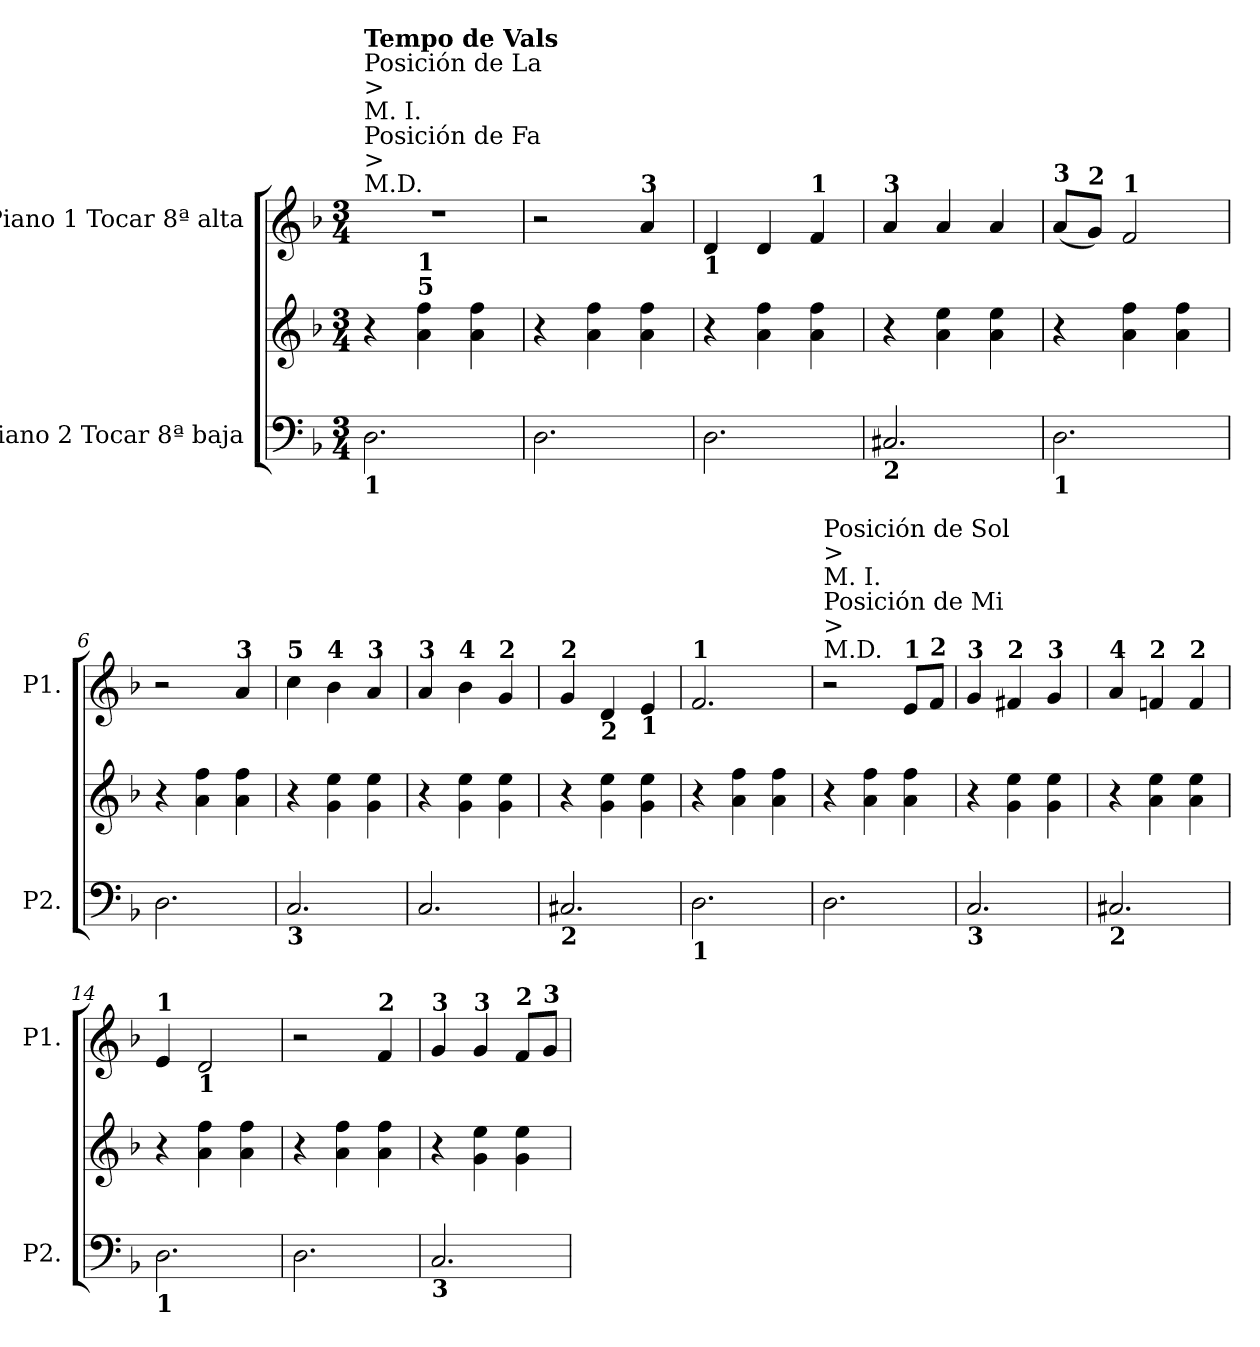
**kern	**kern	**kern
*part2	*part2	*part1
*staff3	*staff2	*staff1
*I"Piano 2 Tocar 8ª baja	*	*I"Piano 1 Tocar 8ª alta
*I'P2.	*	*I'P1.
!!LO:PB:g=z
*clefF4	*clefG2	*clefG2
*k[b-]	*k[b-]	*k[b-]
*F:	*F:	*F:
*M3/4	*M3/4	*M3/4
=1	=1	=1
!	!	!LO:TX:a:t=M.D.
!	!	!LO:TX:t=>
!	!	!LO:TX:t=Posición de Fa
!	!	!LO:TX:t=M. I.
!	!	!LO:TX:t=>
!	!	!LO:TX:t=Posición de La
!	!	!LO:TX:a:B:t=Tempo de Vals
!LO:TX:b:B:t=1	!	!
!	!	!LO:N:vis=1
2.Di\	4r	2.r
!	!LO:TX:a:B:t=5	!
!	!LO:TX:B:t=1	!
.	4ai\ 4ffi	.
.	4ai\ 4ffi	.
=2	=2	=2
2.Di\	4r	2r
.	4ai\ 4ffi	.
!	!	!LO:TX:a:B:t=3
.	4ai\ 4ffi	4ai/
=3	=3	=3
!	!	!LO:TX:b:B:t=1
2.Di\	4r	4di/
.	4ai\ 4ffi	4di/
!	!	!LO:TX:a:B:t=1
.	4ai\ 4ffi	4fi/
=4	=4	=4
!	!	!LO:TX:a:B:t=3
!LO:TX:b:B:t=2	!	!
2.C#Xi/	4r	4ai/
.	4ai\ 4eei	4ai/
.	4ai\ 4eei	4ai/
=5	=5	=5
!	!	!LO:TX:a:B:t=3
!LO:TX:b:B:t=1	!	!
2.Di\	4r	(8ai/L
!	!	!LO:TX:a:B:t=2
.	.	8gi/J)
!	!	!LO:TX:a:B:t=1
.	4ai\ 4ffi	2fi/
.	4ai\ 4ffi	.
=6	=6	=6
2.Di\	4r	2r
.	4ai\ 4ffi	.
!	!	!LO:TX:a:B:t=3
.	4ai\ 4ffi	4ai/
=7	=7	=7
!	!	!LO:TX:a:B:t=5
!LO:TX:b:B:t=3	!	!
2.Ci/	4r	4cci\
!	!	!LO:TX:a:B:t=4
.	4gi\ 4eei	4b-i\
!	!	!LO:TX:a:B:t=3
.	4gi\ 4eei	4ai/
=8	=8	=8
!	!	!LO:TX:a:B:t=3
2.Ci/	4r	4ai/
!	!	!LO:TX:a:B:t=4
.	4gi\ 4eei	4b-i\
!	!	!LO:TX:a:B:t=2
.	4gi\ 4eei	4gi/
=9	=9	=9
!	!	!LO:TX:a:B:t=2
!LO:TX:b:B:t=2	!	!
2.C#Xi/	4r	4gi/
!	!	!LO:TX:b:B:t=2
.	4gi\ 4eei	4di/
!	!	!LO:TX:b:B:t=1
.	4gi\ 4eei	4ei/
=10	=10	=10
!	!	!LO:TX:a:B:t=1
!LO:TX:b:B:t=1	!	!
2.Di\	4r	2.fi/
.	4ai\ 4ffi	.
.	4ai\ 4ffi	.
!!LO:LB:g=z
=11	=11	=11
!	!	!LO:TX:a:t=M.D.
!	!	!LO:TX:t=>
!	!	!LO:TX:t=Posición de Mi
!	!	!LO:TX:t=M. I.
!	!	!LO:TX:t=>
!	!	!LO:TX:t=Posición de Sol
2.Di\	4r	2r
.	4ai\ 4ffi	.
!	!	!LO:TX:a:B:t=1
.	4ai\ 4ffi	8ei/L
!	!	!LO:TX:a:B:t=2
.	.	8fi/J
=12	=12	=12
!	!	!LO:TX:a:B:t=3
!LO:TX:b:B:t=3	!	!
2.Ci/	4r	4gi/
!	!	!LO:TX:a:B:t=2
.	4gi\ 4eei	4f#Xi/
!	!	!LO:TX:a:B:t=3
.	4gi\ 4eei	4gi/
=13	=13	=13
!	!	!LO:TX:a:B:t=4
!LO:TX:b:B:t=2	!	!
2.C#Xi/	4r	4ai/
!	!	!LO:TX:a:B:t=2
.	4ai\ 4eei	4fni/
!	!	!LO:TX:a:B:t=2
.	4ai\ 4eei	4fi/
=14	=14	=14
!	!	!LO:TX:a:B:t=1
!LO:TX:b:B:t=1	!	!
2.Di\	4r	4ei/
!	!	!LO:TX:b:B:t=1
.	4ai\ 4ffi	2di/
.	4ai\ 4ffi	.
=15	=15	=15
2.Di\	4r	2r
.	4ai\ 4ffi	.
!	!	!LO:TX:a:B:t=2
.	4ai\ 4ffi	4fi/
=16	=16	=16
!	!	!LO:TX:a:B:t=3
!LO:TX:b:B:t=3	!	!
2.Ci/	4r	4gi/
!	!	!LO:TX:a:B:t=3
.	4gi\ 4eei	4gi/
!	!	!LO:TX:a:B:t=2
.	4gi\ 4eei	8fi/L
!	!	!LO:TX:a:B:t=3
.	.	8gi/J
=	=	=
*-	*-	*-
